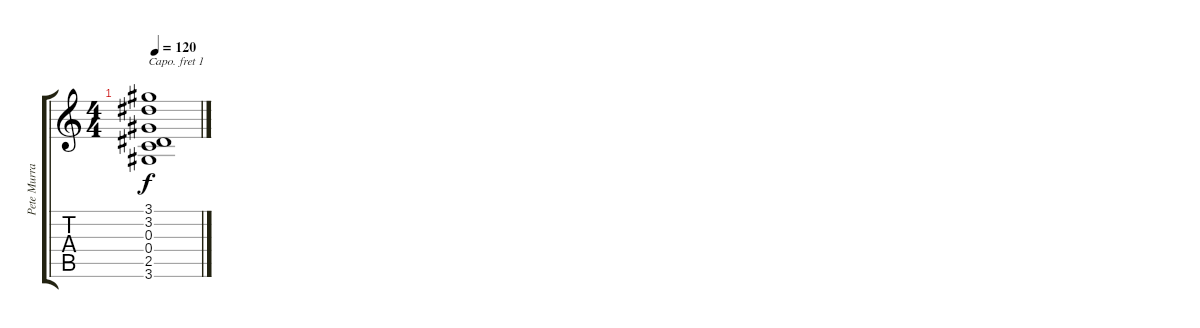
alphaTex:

\track ("Pete Murray" "Pete Murra") {instrument acousticguitarsteel}
\staff {score tabs}
\capo 1
\tuning (E4 B3 G3 D3 A2 E2) {hide}
\ts (4 4)
\tempo 120
\clef g2
\ks c
(3.1 3.2 0.3 0.4 2.5 3.6).1{dy f}
